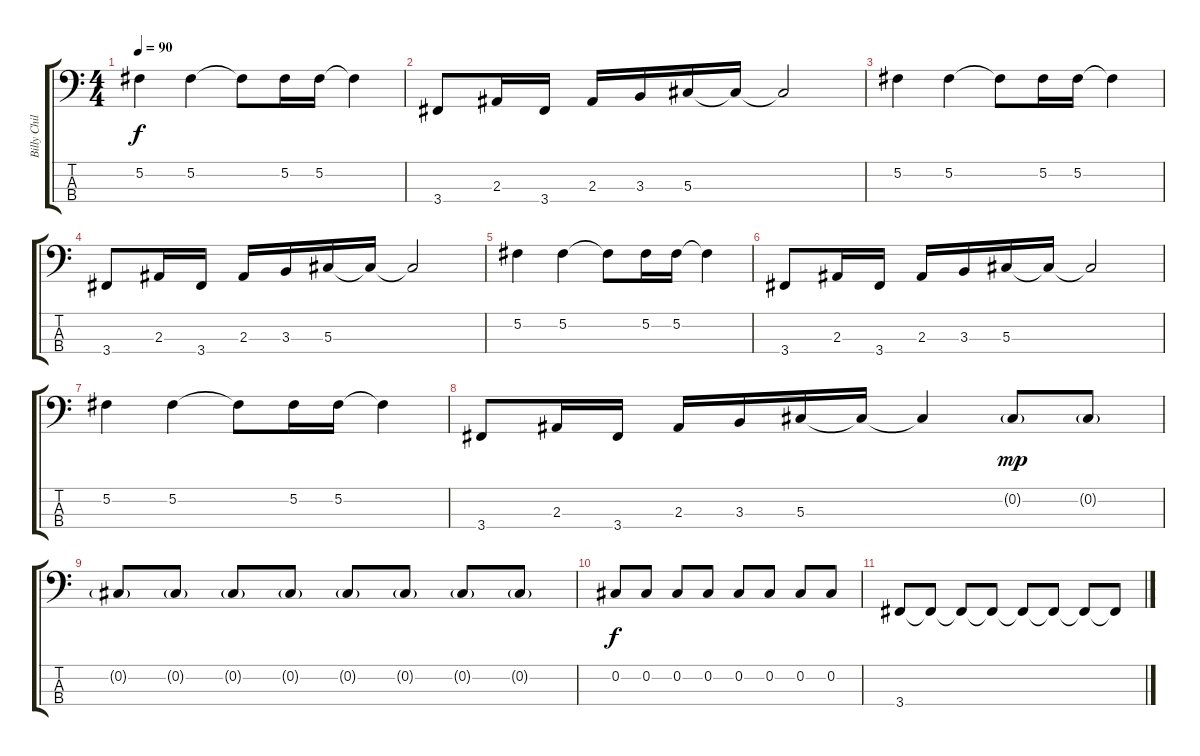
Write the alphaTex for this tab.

\track ("Billy Childs" "Billy Chil") {instrument electricbasspick}
\staff {score tabs}
\tuning (Gb2 Db2 Ab1 Eb1) {hide}
\ts (4 4)
\tempo 90
\clef f4
\ks c
5.2.4{dy f} 5.2.4 5.2{t}.8 5.2.16 5.2.16 5.2{t}.4 |
3.4.8 2.3.16 3.4.16 2.3.16 3.3.16 5.3.16 5.3{t}.16 5.3{t}.2 |
5.2.4 5.2.4 5.2{t}.8 5.2.16 5.2.16 5.2{t}.4 |
3.4.8 2.3.16 3.4.16 2.3.16 3.3.16 5.3.16 5.3{t}.16 5.3{t}.2 |
5.2.4 5.2.4 5.2{t}.8 5.2.16 5.2.16 5.2{t}.4 |
3.4.8 2.3.16 3.4.16 2.3.16 3.3.16 5.3.16 5.3{t}.16 5.3{t}.2 |
5.2.4 5.2.4 5.2{t}.8 5.2.16 5.2.16 5.2{t}.4 |
3.4.8 2.3.16 3.4.16 2.3.16 3.3.16 5.3.16 5.3{t}.16 5.3{t}.4 0.2{g}.8{dy mp} 0.2{g}.8 |
0.2{g}.8 0.2{g}.8 0.2{g}.8 0.2{g}.8 0.2{g}.8 0.2{g}.8 0.2{g}.8 0.2{g}.8 |
0.2.8{dy f} 0.2.8 0.2.8 0.2.8 0.2.8 0.2.8 0.2.8 0.2.8 |
3.4.8 3.4{t}.8 3.4{t}.8 3.4{t}.8 3.4{t}.8 3.4{t}.8 3.4{t}.8 3.4{t}.8
